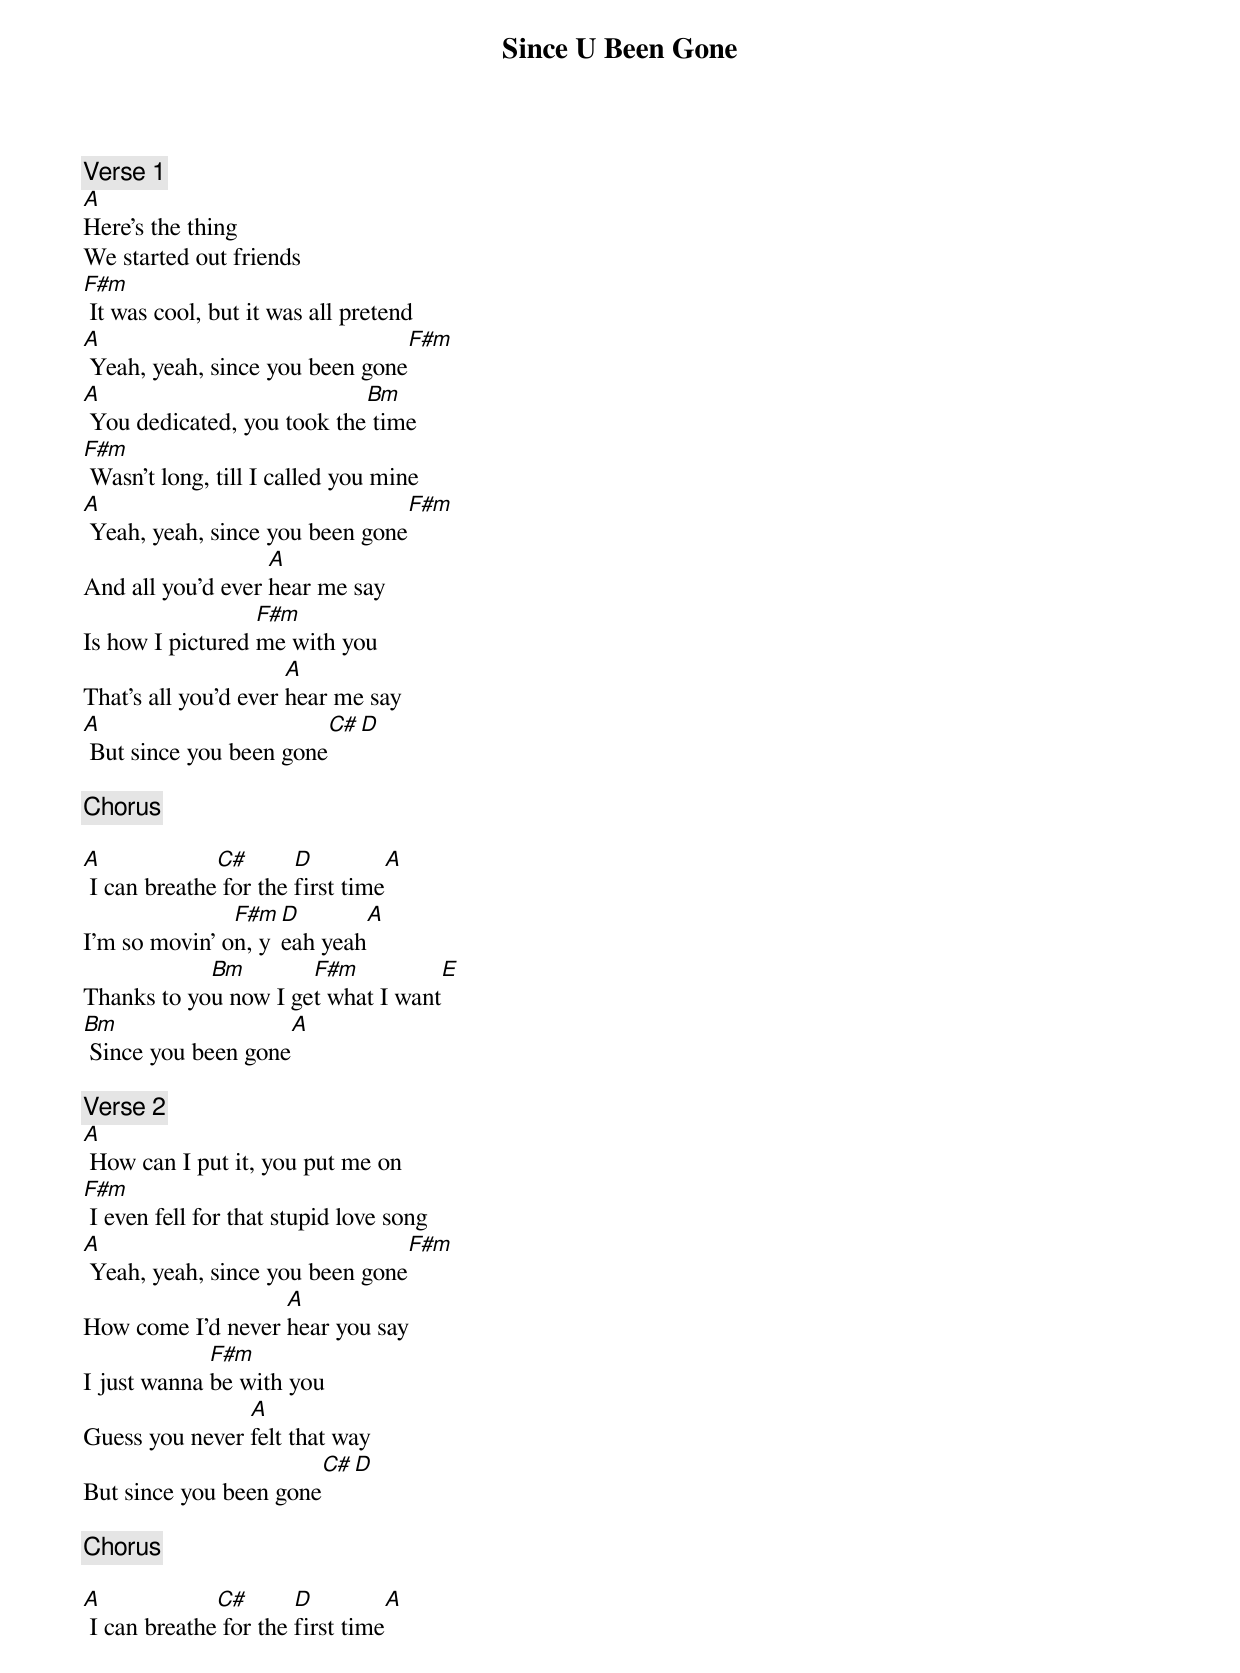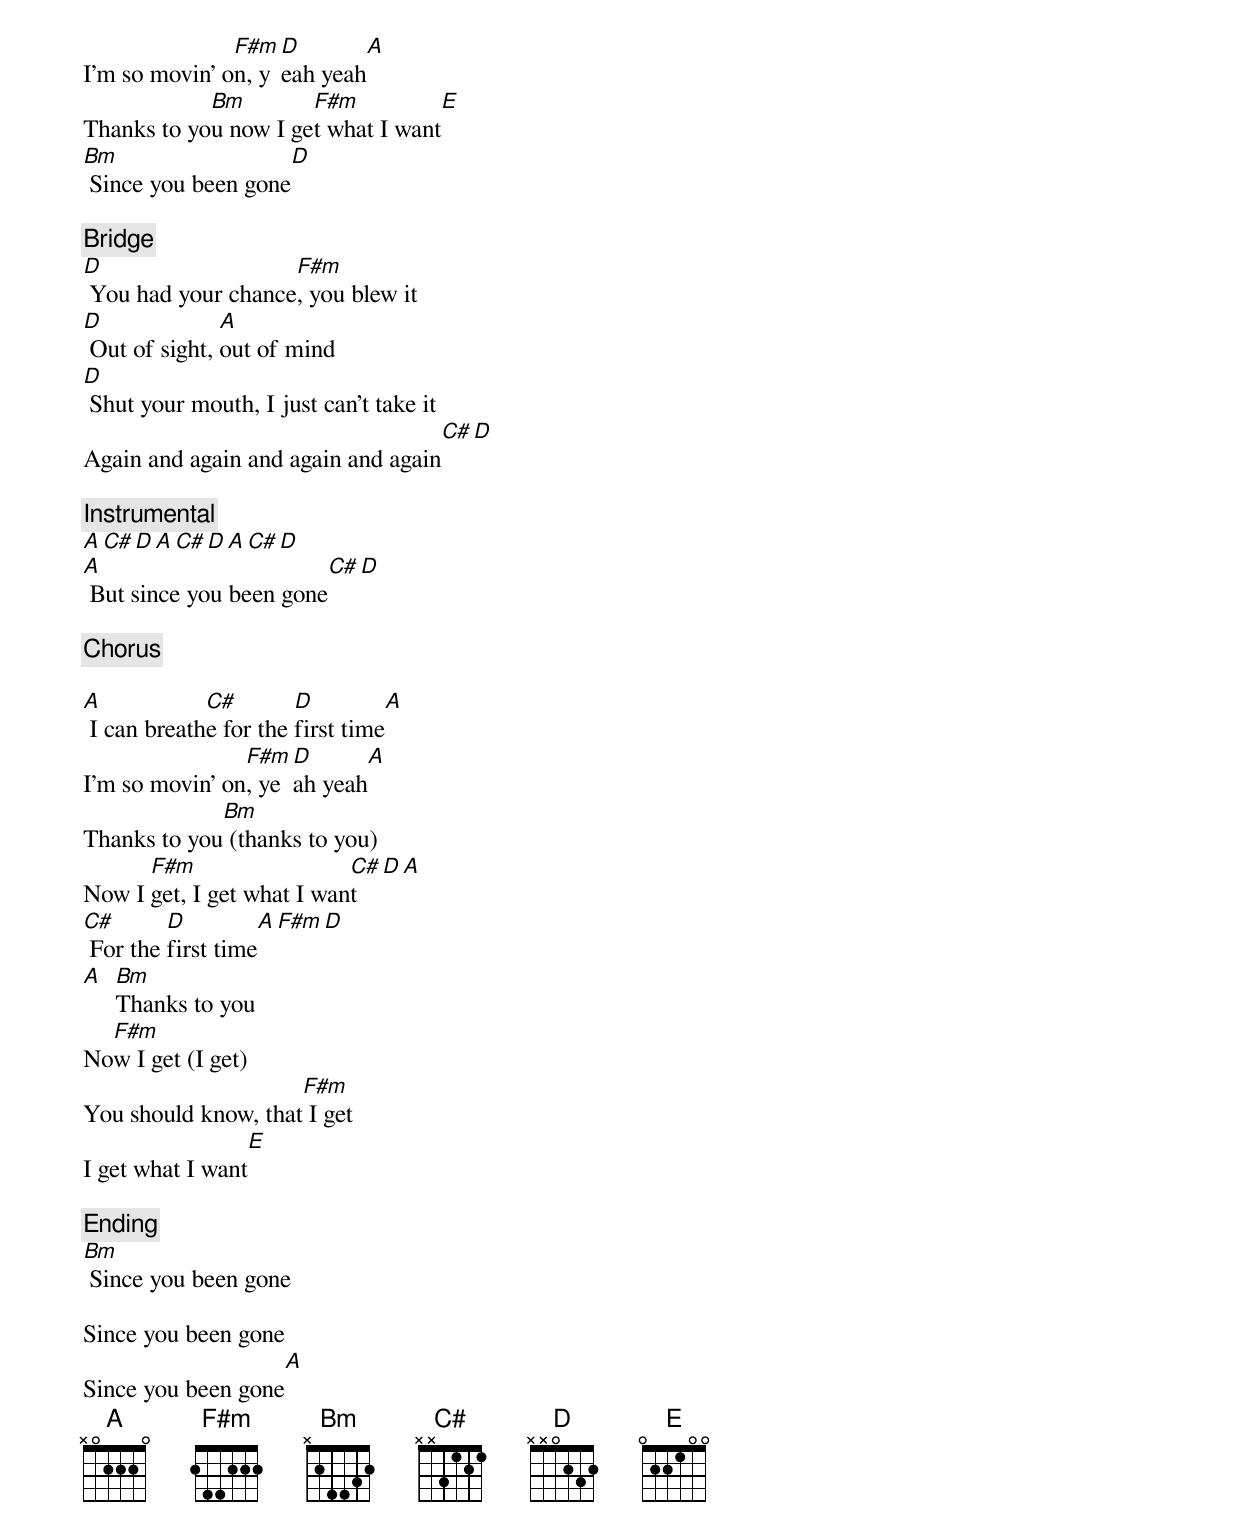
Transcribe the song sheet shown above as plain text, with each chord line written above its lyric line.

Since U Been Gone

[Verse 1]
A
Here's the thing
We started out friends
F#m
 It was cool, but it was all pretend
A                               F#m
 Yeah, yeah, since you been gone
A                           Bm
 You dedicated, you took the time
F#m
 Wasn't long, till I called you mine
A                               F#m
 Yeah, yeah, since you been gone
                   A
And all you'd ever hear me say
                  F#m
Is how I pictured me with you
                      A
That's all you'd ever hear me say
A                       C# D
 But since you been gone

[Chorus]

A             C#       D         A
 I can breathe for the first time
               F#m D       A
I'm so movin' on, yeah yeah
            Bm        F#m          E
Thanks to you now I get what I want
Bm                  A
 Since you been gone

[Verse 2]
A
 How can I put it, you put me on
F#m
 I even fell for that stupid love song
A                               F#m
 Yeah, yeah, since you been gone
                   A
How come I'd never hear you say
             F#m
I just wanna be with you
                A
Guess you never felt that way
                       C# D
But since you been gone

[Chorus]

A             C#       D         A
 I can breathe for the first time
               F#m D       A
I'm so movin' on, yeah yeah
            Bm        F#m          E
Thanks to you now I get what I want
Bm                  D
 Since you been gone

[Bridge]
D                   F#m
 You had your chance, you blew it
D              A
 Out of sight, out of mind
D
 Shut your mouth, I just can't take it
                                   C# D
Again and again and again and again

[Instrumental]
A C# D A C# D A C# D
A                       C# D
 But since you been gone

[Chorus]

A            C#        D         A
 I can breathe for the first time
                F#m D       A
I'm so movin' on, yeah yeah
             Bm
Thanks to you (thanks to you)
      F#m                  C# D A
Now I get, I get what I want
C#       D         A F#m D
 For the first time
A Bm
  Thanks to you
  F#m
Now I get (I get)
                     F#m
You should know, that I get
                 E
I get what I want

[Ending]
Bm
 Since you been gone

Since you been gone
                    A
Since you been gone
